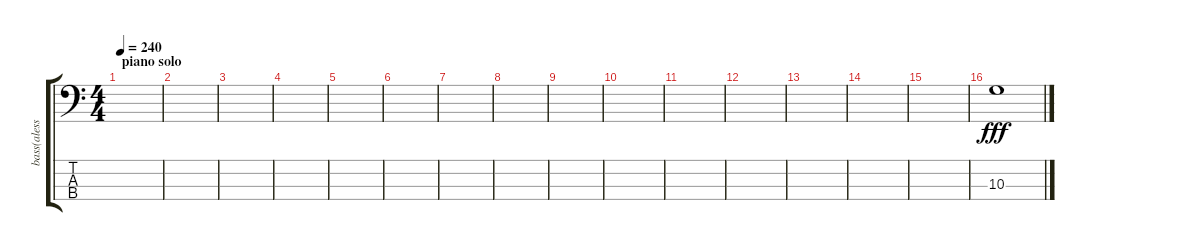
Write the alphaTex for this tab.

\track ("bass(alessandro lotta)" "bass(aless") {instrument electricbassfinger}
\staff {score tabs}
\tuning (G2 D2 A1 E1) {hide}
\ts (4 4)
\section ("" "piano solo")
\tempo 240
\clef f4
\ks c
|
|
|
|
|
|
|
|
|
|
|
|
|
|
|
10.3{ss}.1{dy fff}
